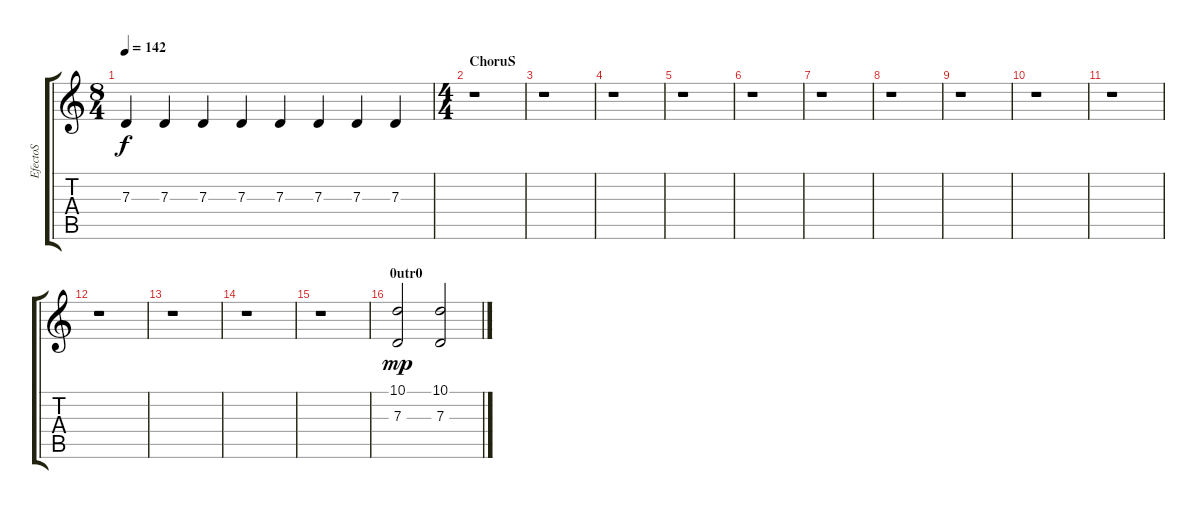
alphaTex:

\track ("EfectoS" "EfectoS") {instrument fx4atmosphere}
\staff {score tabs}
\tuning (E4 B3 G3 D3 A2 E2) {hide}
\ts (8 4)
\tempo 142
\clef g2
\ks c
7.3.4{dy f} 7.3.4 7.3.4 7.3.4 7.3.4 7.3.4 7.3.4 7.3.4 |
\ts (4 4)
\section ("" "ChoruS")
r.1 |
r.1 |
r.1 |
r.1 |
r.1 |
r.1 |
r.1 |
r.1 |
r.1 |
r.1 |
r.1 |
r.1 |
r.1 |
r.1 |
\section ("" "0utr0")
(10.1 7.3).2{dy mp} (10.1 7.3).2
